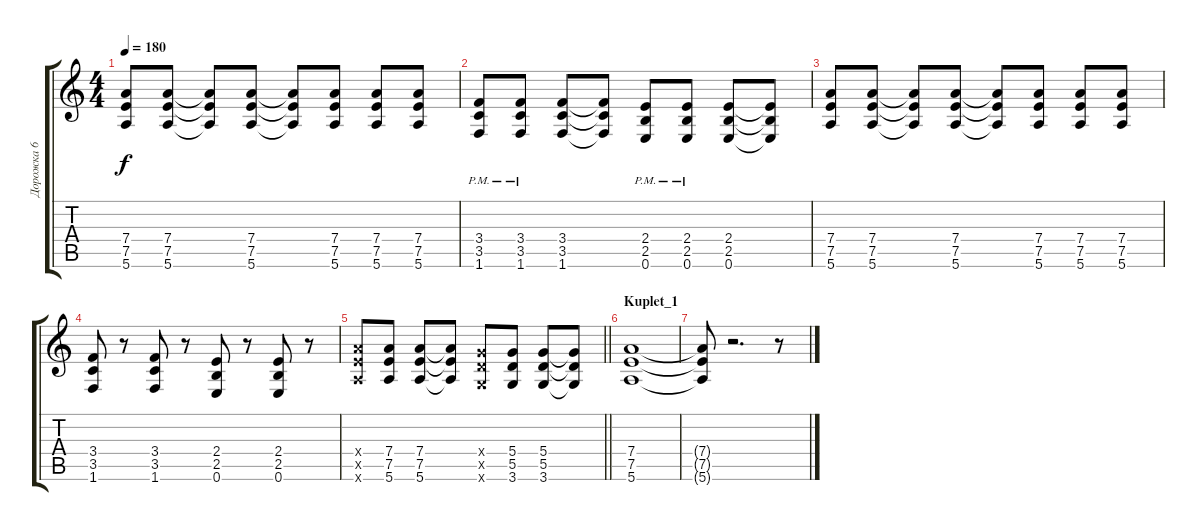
\track ("Дорожка 6" "Дорожка 6") {instrument distortionguitar}
\staff {score tabs}
\tuning (E4 B3 G3 D3 A2 E2) {hide}
\ts (4 4)
\tempo 180
\clef g2
\ks c
(7.4 7.5 5.6).8{dy f} (7.4 7.5 5.6).8 (7.4{t} 7.5{t} 5.6{t}).8 (7.4 7.5 5.6).8 (7.4{t} 7.5{t} 5.6{t}).8 (7.4 7.5 5.6).8 (7.4 7.5 5.6).8 (7.4 7.5 5.6).8 |
(3.4{pm} 3.5{pm} 1.6{pm}).8 (3.4{pm} 3.5{pm} 1.6{pm}).8 (3.4 3.5 1.6).8 (3.4{t} 3.5{t} 1.6{t}).8 (2.4{pm} 2.5{pm} 0.6{pm}).8 (2.4{pm} 2.5{pm} 0.6{pm}).8 (2.4 2.5 0.6).8 (2.4{t} 2.5{t} 0.6{t}).8 |
(7.4 7.5 5.6).8 (7.4 7.5 5.6).8 (7.4{t} 7.5{t} 5.6{t}).8 (7.4 7.5 5.6).8 (7.4{t} 7.5{t} 5.6{t}).8 (7.4 7.5 5.6).8 (7.4 7.5 5.6).8 (7.4 7.5 5.6).8 |
(3.4 3.5 1.6).8 r.8 (3.4 3.5 1.6).8 r.8 (2.4 2.5 0.6).8 r.8 (2.4 2.5 0.6).8 r.8 |
\barLineRight lightlight
(7.4{x} 7.5{x} 5.6{x}).8 (7.4 7.5 5.6).8 (7.4 7.5 5.6).8 (7.4{t} 7.5{t} 5.6{t}).8 (5.4{x} 5.5{x} 3.6{x}).8 (5.4 5.5 3.6).8 (5.4 5.5 3.6).8 (5.4{t} 5.5{t} 3.6{t}).8 |
\section ("" "Kuplet_1")
(7.4 7.5 5.6).1 |
(7.4{t} 7.5{t} 5.6{t}).8 r.2{d} r.8
